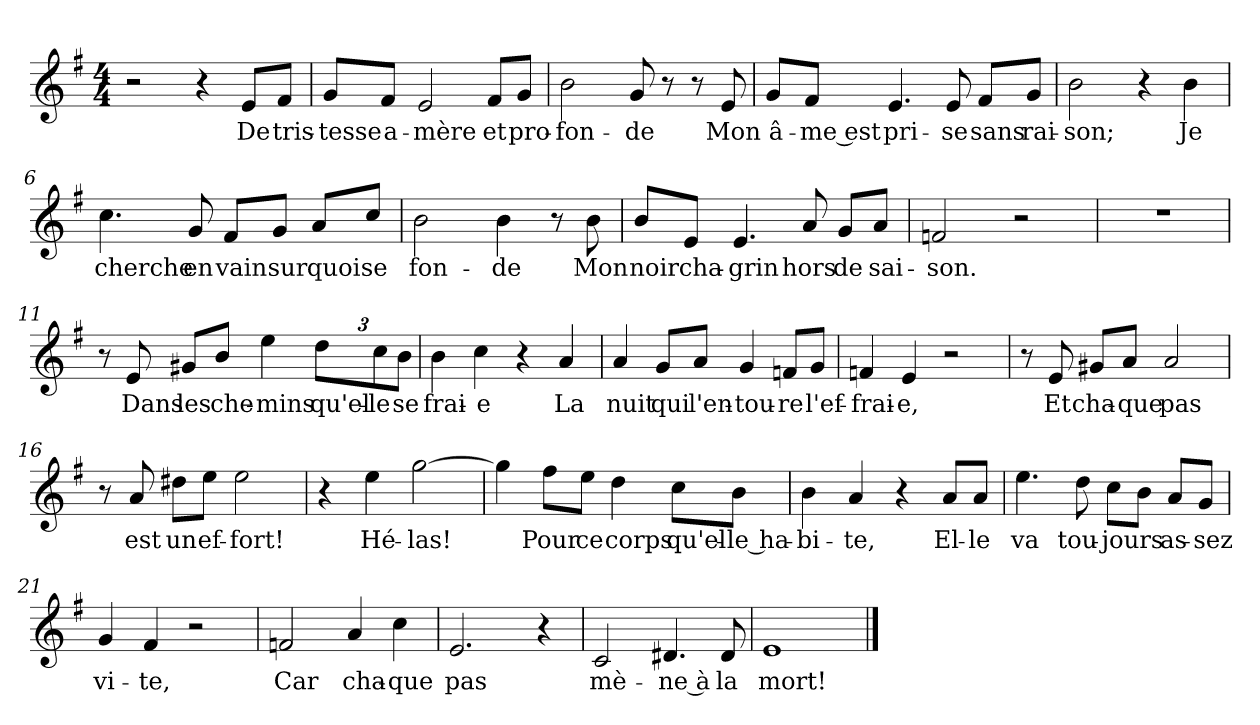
**kern	**text
*part1	*part1
*staff1	*staff1
*clefG2	*
*k[f#]	*
*M4/4	*
=1	=1
2r	.
4r	.
!	!LO:LY:b
8e/L	De
!	!LO:LY:b
8f#/J	tris-
=2	=2
!	!LO:LY:b
8g/L	-tesse
!	!LO:LY:b
8f#/J	a-
!	!LO:LY:b
2e/	-mère
!	!LO:LY:b
8f#/L	et
!	!LO:LY:b
8g/J	pro-
=3	=3
!	!LO:LY:b
2b\	-fon-
!	!LO:LY:b
8g/	-de
8r	.
8r	.
!	!LO:LY:b
8e/	Mon
=4	=4
!	!LO:LY:b
8g/L	â-
!	!LO:LY:b
8f#/J	-me est
!	!LO:LY:b
4.e/	pri-
!	!LO:LY:b
8e/	-se
!	!LO:LY:b
8f#/L	sans
!	!LO:LY:b
8g/J	rai-
=5	=5
!	!LO:LY:b
2b\	-son;
4r	.
!	!LO:LY:b
4b\	Je
=6	=6
!	!LO:LY:b
4.cc\	cherche
!	!LO:LY:b
8g/	en
!	!LO:LY:b
8f#/L	vain
!	!LO:LY:b
8g/J	sur
!	!LO:LY:b
8a/L	quoi
!	!LO:LY:b
8cc/J	se
!!LO:LB:g=z
=7	=7
!	!LO:LY:b
2b\	fon-
!	!LO:LY:b
4b\	-de
8r	.
!	!LO:LY:b
8b\	Mon
=8	=8
!	!LO:LY:b
8b/L	noir
!	!LO:LY:b
8e/J	cha-
!	!LO:LY:b
4.e/	-grin
!	!LO:LY:b
8a/	hors
!	!LO:LY:b
8g/L	de
!	!LO:LY:b
8a/J	sai-
=9	=9
!	!LO:LY:b
2fn/	-son.
2r	.
=10	=10
1r	.
=11	=11
8r	.
!	!LO:LY:b
8e/	Dans
!	!LO:LY:b
8g#X/L	les
!	!LO:LY:b
8b/J	che-
!	!LO:LY:b
4ee\	-mins
!	!LO:LY:b
12dd\L	qu'el-
!	!LO:LY:b
12cc\	-le
!	!LO:LY:b
12b\J	se
=12	=12
!	!LO:LY:b
4b\	frai-
!	!LO:LY:b
4cc\	-e
4r	.
!	!LO:LY:b
4a/	La
=13	=13
!	!LO:LY:b
4a/	nuit
!	!LO:LY:b
8g/L	qui
!	!LO:LY:b
8a/J	l'en-
!	!LO:LY:b
4g/	-tou-
!	!LO:LY:b
8fn/L	-re
!	!LO:LY:b
8g/J	l'ef-
!!LO:LB:g=z
=14	=14
!	!LO:LY:b
4fn/	-frai-
!	!LO:LY:b
4e/	-e,
2r	.
=15	=15
8r	.
!	!LO:LY:b
8e/	Et
!	!LO:LY:b
8g#X/L	cha-
!	!LO:LY:b
8a/J	-que
!	!LO:LY:b
2a/	pas
=16	=16
8r	.
!	!LO:LY:b
8a/	est
!	!LO:LY:b
8dd#X\L	un
!	!LO:LY:b
8ee\J	ef-
!	!LO:LY:b
2ee\	-fort!
=17	=17
4r	.
!	!LO:LY:b
4ee\	Hé-
!	!LO:LY:b
[2gg\	-las!
=18	=18
4gg\]	.
!	!LO:LY:b
8ff#\L	Pour
!	!LO:LY:b
8ee\J	ce
!	!LO:LY:b
4dd\	corps
!	!LO:LY:b
8cc\L	qu'el-
!	!LO:LY:b
8b\J	-le ha-
=19	=19
!	!LO:LY:b
4b\	-bi-
!	!LO:LY:b
4a/	-te,
4r	.
!	!LO:LY:b
8a/L	El-
!	!LO:LY:b
8a/J	-le
=20	=20
!	!LO:LY:b
4.ee\	va
!	!LO:LY:b
8dd\	tou-
!	!LO:LY:b
8cc\L	-jours
8b\J	.
!	!LO:LY:b
8a/L	as-
!	!LO:LY:b
8g/J	-sez
!!LO:LB:g=z
=21	=21
!	!LO:LY:b
4g/	vi-
!	!LO:LY:b
4f#/	-te,
2r	.
=22	=22
!	!LO:LY:b
2fn/	Car
!	!LO:LY:b
4a/	cha-
!	!LO:LY:b
4cc\	-que
=23	=23
!	!LO:LY:b
2.e/	pas
4r	.
=24	=24
!	!LO:LY:b
2c/	mè-
!	!LO:LY:b
4.d#X/	-ne à
!	!LO:LY:b
8d#/	la
=25	=25
!	!LO:LY:b
1e	mort!
==	==
*-	*-
